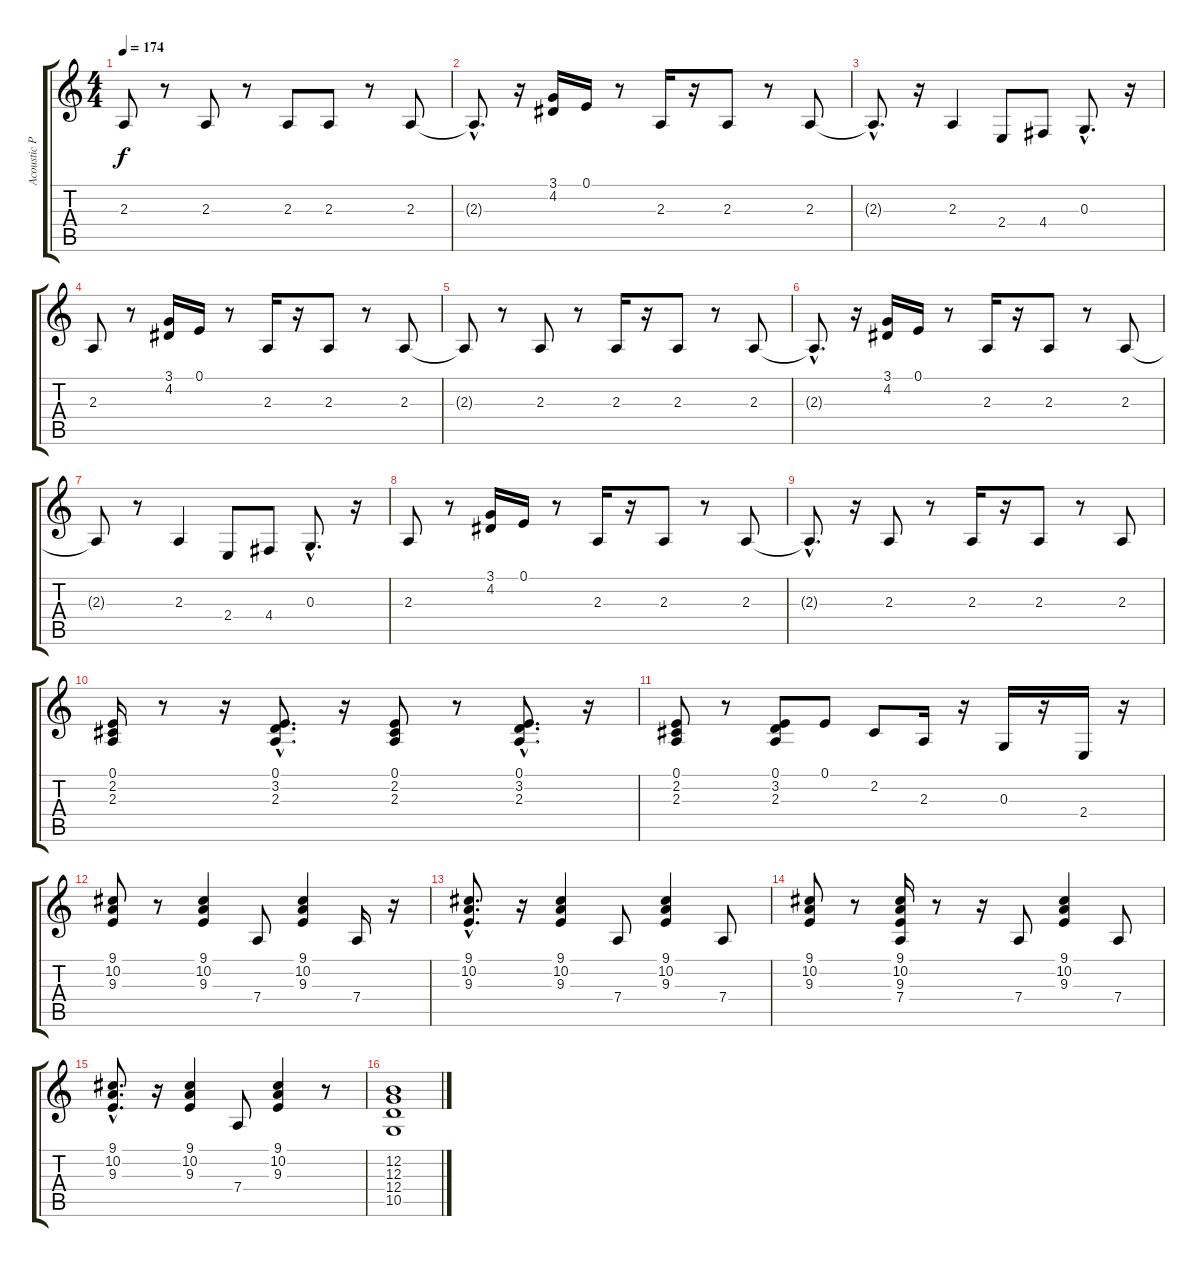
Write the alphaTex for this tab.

\track ("Acoustic Piano" "Acoustic P") {instrument brightacousticpiano}
\staff {score tabs}
\tuning (E4 B3 G3 D3 A2 E2) {hide}
\ts (4 4)
\tempo 174
\clef g2
\ks c
2.3{t}.8{dy f} r.8 2.3.8 r.8 2.3.8 2.3.8 r.8 2.3.8 |
2.3{hac t}.8{d} r.16 (3.1 4.2).16 0.1.16 r.8 2.3.16 r.16 2.3.8 r.8 2.3.8 |
2.3{hac t}.8{d} r.16 2.3.4 2.4.8 4.4.8 0.3{hac}.8{d} r.16 |
2.3.8 r.8 (3.1 4.2).16 0.1.16 r.8 2.3.16 r.16 2.3.8 r.8 2.3.8 |
2.3{t}.8 r.8 2.3.8 r.8 2.3.16 r.16 2.3.8 r.8 2.3.8 |
2.3{hac t}.8{d} r.16 (3.1 4.2).16 0.1.16 r.8 2.3.16 r.16 2.3.8 r.8 2.3.8 |
2.3{t}.8 r.8 2.3.4 2.4.8 4.4.8 0.3{hac}.8{d} r.16 |
2.3.8 r.8 (3.1 4.2).16 0.1.16 r.8 2.3.16 r.16 2.3.8 r.8 2.3.8 |
2.3{hac t}.8{d} r.16 2.3.8 r.8 2.3.16 r.16 2.3.8 r.8 2.3.8 |
(0.1 2.2 2.3).16 r.8 r.16 (0.1{hac} 3.2{hac} 2.3{hac}).8{d} r.16 (0.1 2.2 2.3).8 r.8 (0.1{hac} 3.2{hac} 2.3{hac}).8{d} r.16 |
(0.1 2.2 2.3).8 r.8 (0.1 3.2 2.3).8 0.1.8 2.2.8 2.3.16 r.16 0.3.16 r.16 2.4.16 r.16 |
(9.1 10.2 9.3).8 r.8 (9.1 10.2 9.3).4 7.4.8 (9.1 10.2 9.3).4 7.4.16 r.16 |
(9.1{hac} 10.2{hac} 9.3{hac}).8{d} r.16 (9.1 10.2 9.3).4 7.4.8 (9.1 10.2 9.3).4 7.4.8 |
(9.1 10.2 9.3).8 r.8 (9.1 10.2 9.3 7.4).16 r.8 r.16 7.4.8 (9.1 10.2 9.3).4 7.4.8 |
(9.1{hac} 10.2{hac} 9.3{hac}).8{d} r.16 (9.1 10.2 9.3).4 7.4.8 (9.1 10.2 9.3).4 r.8 |
(12.2 12.3 12.4 10.5).1
